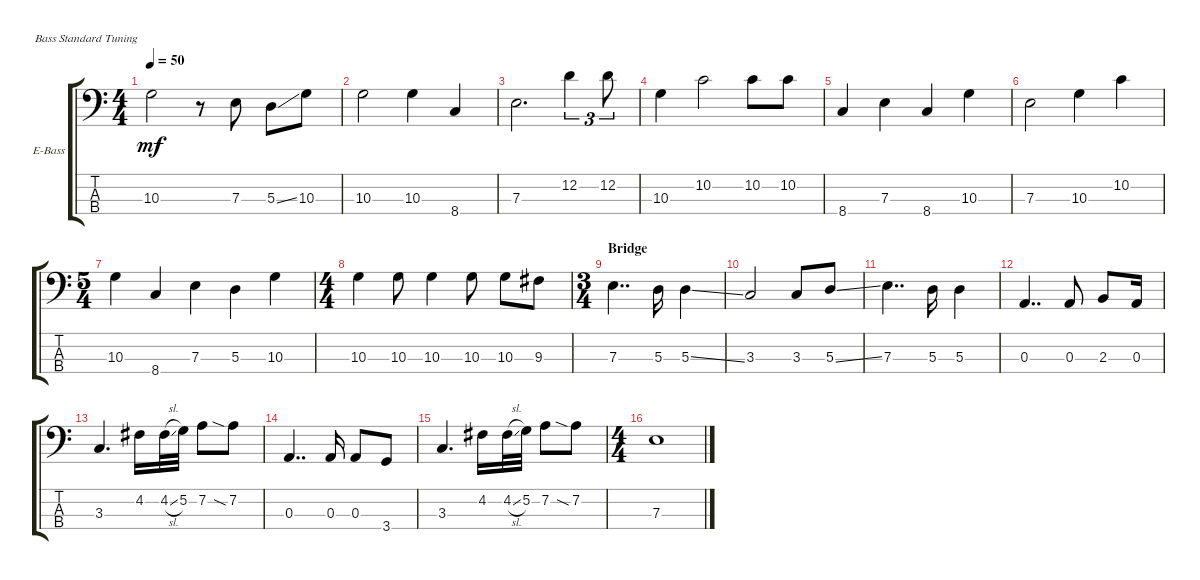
\defaultSystemsLayout 4
\bracketExtendMode groupsimilarinstruments
\firstSystemTrackNameOrientation horizontal
\otherSystemsTrackNameOrientation horizontal
\track ("Electric Bass" "E-Bass") {instrument electricbassfinger}
\staff {score tabs}
\tuning (G2 D2 A1 E1)
\ts (4 4)
\tempo 50
\clef f4
\scale
0.39527
\ks c
10.3.2{dy mf} r.8 7.3.8 5.3{ss}.8 10.3.8 |
\scale
0.209459 10.3.2 10.3.4 8.4.4 |
\scale
0.333333 7.3.2{d} 12.2.4{tu (3 2)} 12.2.8{tu (3 2)} |
\scale
0.333333 10.3.4 10.2.2 10.2.8 10.2.8 |
\scale
0.333333 8.4.4 7.3.4 8.4.4 10.3.4 |
\scale
0.209459 7.3.2 10.3.4 10.2.4 |
\ts (5 4)
\scale
0.39527 10.3.4 8.4.4 7.3.4 5.3.4 10.3.4 |
\ts (4 4)
\scale
0.39527 10.3.4 10.3.8 10.3.4 10.3.8 10.3.8 9.3.8 |
\ts (3 4)
\section ("" "Bridge")
\scale
0.485477 7.3.4{dd} 5.3.16 5.3{ss}.4 |
\scale
0.257261 3.3.2 3.3.8 5.3{ss}.8 |
\scale
0.257261 7.3.4{dd} 5.3.16 5.3.4 |
\scale
0.333333 0.3.4{dd} 0.3.8 2.3.8 0.3.16 |
\scale
0.333333 3.3.4{d} 4.2.16 4.2{sl}.32 5.2.32 7.2.8 7.2{sia}.8 |
\scale
0.333333 0.3.4{dd} 0.3.16 0.3.8 3.4.8 |
\scale
0.257261 3.3.4{d} 4.2.16 4.2{sl}.32 5.2.32 7.2.8 7.2{sia}.8 |
\ts (4 4)
\scale
0.485477 7.3.1
